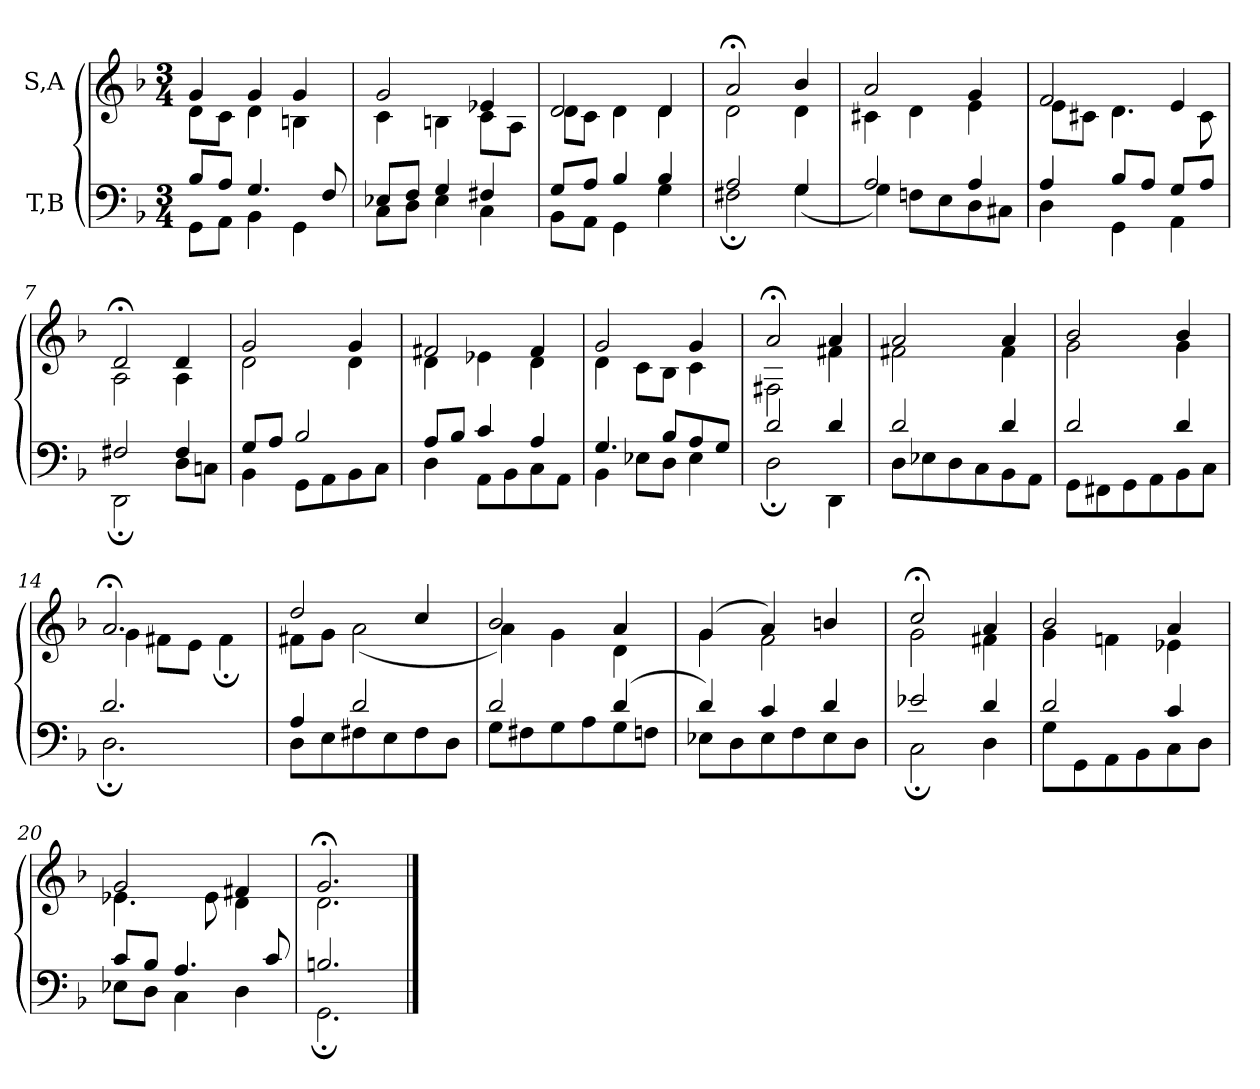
**kern	**kern
*part2	*part1
*staff2	*staff1
*I"T,B	*I"S,A
*clefF4	*clefG2
*k[b-]	*k[b-]
*M3/4	*M3/4
=1	=1
*^	*^
8B-L	8GGL	4g	8dL
8AJ	8AAJ	.	8cJ
4.G	4BB-	4g	4d
.	4GG	4g	4Bn
8F	.	.	.
=2	=2	=2	=2
8E-XL	8CL	2g	4c
8FJ	8DJ	.	.
4G	4E-	.	4Bn
4F#X	4C	4e-X	8cL
.	.	.	8AJ
=3	=3	=3	=3
8GL	8BB-L	2d	8dL
8AJ	8AAJ	.	8cJ
4B-	4GG	.	4d
4B-	4G	4d	4d
=4	=4	=4	=4
2A	2F#X;	2a;<	2d
4G	(<4G	4b-	4d
=5	=5	=5	=5
2A	4G)	2a	4c#X
.	8FnL	.	4d
.	8E	.	.
4A	8D	4g	4e
.	8C#XJ	.	.
=6	=6	=6	=6
4A	4D	2f	8eL
.	.	.	8c#XJ
8B-L	4GG	.	4.d
8AJ	.	.	.
8GL	4AA	4e	.
8AJ	.	.	8c#
=7	=7	=7	=7
2F#X	2DD;	2d;<	2A
4F#	8DL	4d	4A
.	8CnJ	.	.
=8	=8	=8	=8
8GL	4BB-	2g	2d
8AJ	.	.	.
2B-	8GGL	.	.
.	8AA	.	.
.	8BB-	4g	4d
.	8CJ	.	.
=9	=9	=9	=9
8AL	4D	2f#X	4d
8B-J	.	.	.
4c	8AAL	.	4e-X
.	8BB-	.	.
4A	8C	4f#	4d
.	8AAJ	.	.
=10	=10	=10	=10
4.G	4BB-	2g	4d
.	8E-XL	.	8cL
8B-L	8DJ	.	8B-J
8A	4E-	4g	4c
8GJ	.	.	.
=11	=11	=11	=11
2d	2D;	2a;<	2F#X
4d	4DD	4a	4f#X
=12	=12	=12	=12
2d	8DL	2a	2f#X
.	8E-X	.	.
.	8D	.	.
.	8C	.	.
4d	8BB-	4a	4f#
.	8AAJ	.	.
=13	=13	=13	=13
2d	8GGL	2b-	2g
.	8FF#X	.	.
.	8GG	.	.
.	8AA	.	.
4d	8BB-	4b-	4g
.	8CJ	.	.
=14	=14	=14	=14
2.d	2.D;	2.a;<	4g
.	.	.	8f#XL
.	.	.	8eJ
.	.	.	4f#;
=15	=15	=15	=15
4A	8DL	2dd	8f#XL
.	8E	.	8gJ
2d	8F#X	.	(<2a
.	8E	.	.
.	8F#	4cc	.
.	8DJ	.	.
=16	=16	=16	=16
2d	8GL	2b-	4a)
.	8F#X	.	.
.	8G	.	4g
.	8A	.	.
(>4d	8G	4a	4d
.	8FnJ	.	.
=17	=17	=17	=17
4d)	8E-XL	(>4g	4g
.	8D	.	.
4c	8E-	4a)	2f
.	8F	.	.
4d	8E-	4bn	.
.	8DJ	.	.
=18	=18	=18	=18
2e-X	2C;	2cc;<	2g
4d	4D	4a	4f#X
=19	=19	=19	=19
2d	8GL	2b-	4g
.	8GG	.	.
.	8AA	.	4fn
.	8BB-	.	.
4c	8C	4a	4e-X
.	8DJ	.	.
=20	=20	=20	=20
8cL	8E-XL	2g	4.e-X
8B-J	8DJ	.	.
4.A	4C	.	.
.	.	.	8e-
.	4D	4f#X	4d
8c	.	.	.
=21	=21	=21	=21
2.Bn	2.GG;	2.g;<	2.d
*v	*v	*	*
*	*v	*v
==	==
*-	*-
